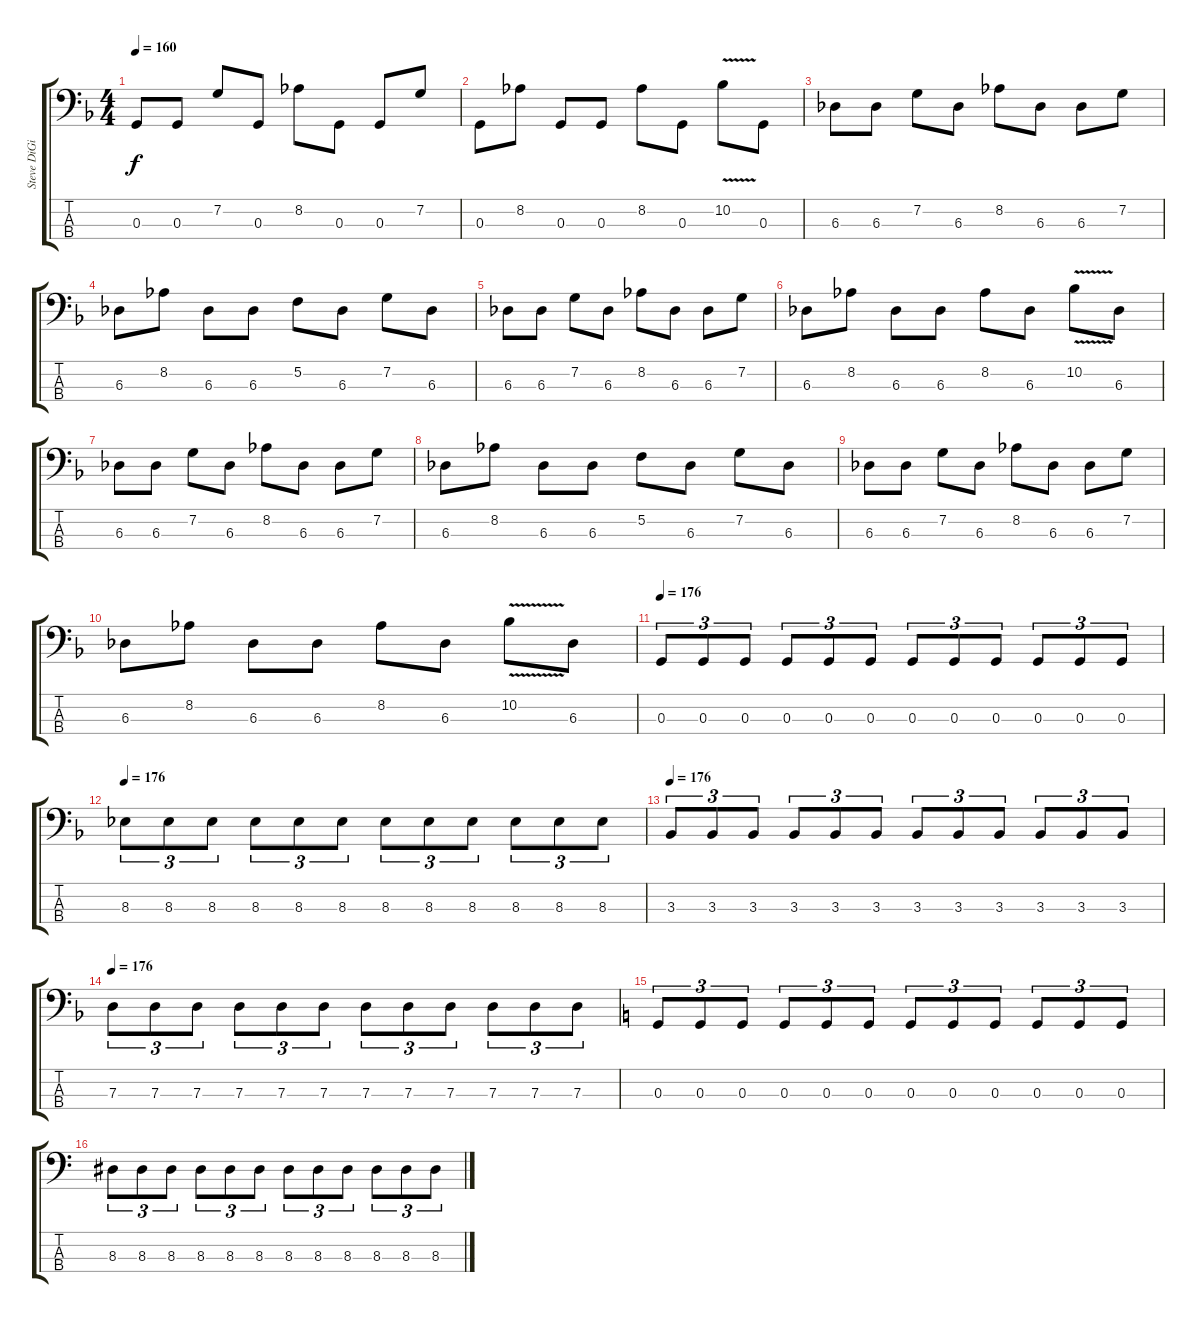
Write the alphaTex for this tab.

\track ("Steve DiGiorgio" "Steve DiGi") {instrument fretlessbass}
\staff {score tabs}
\tuning (F2 C2 G1 D1) {hide}
\ts (4 4)
\tempo 160
\clef f4
\ks f
0.3.8{dy f} 0.3.8 7.2.8 0.3.8 8.2.8 0.3.8 0.3.8 7.2.8 |
0.3.8 8.2.8 0.3.8 0.3.8 8.2.8 0.3.8 10.2{v}.8 0.3.8 |
6.3.8 6.3.8 7.2.8 6.3.8 8.2.8 6.3.8 6.3.8 7.2.8 |
6.3.8 8.2.8 6.3.8 6.3.8 5.2.8 6.3.8 7.2.8 6.3.8 |
6.3.8 6.3.8 7.2.8 6.3.8 8.2.8 6.3.8 6.3.8 7.2.8 |
6.3.8 8.2.8 6.3.8 6.3.8 8.2.8 6.3.8 10.2{v}.8 6.3.8 |
6.3.8 6.3.8 7.2.8 6.3.8 8.2.8 6.3.8 6.3.8 7.2.8 |
6.3.8 8.2.8 6.3.8 6.3.8 5.2.8 6.3.8 7.2.8 6.3.8 |
6.3.8 6.3.8 7.2.8 6.3.8 8.2.8 6.3.8 6.3.8 7.2.8 |
6.3.8 8.2.8 6.3.8 6.3.8 8.2.8 6.3.8 10.2{v}.8 6.3.8 |
\tempo 176
0.3.8{tu (3 2)} 0.3.8{tu (3 2)} 0.3.8{tu (3 2)} 0.3.8{tu (3 2)} 0.3.8{tu (3 2)} 0.3.8{tu (3 2)} 0.3.8{tu (3 2)} 0.3.8{tu (3 2)} 0.3.8{tu (3 2)} 0.3.8{tu (3 2)} 0.3.8{tu (3 2)} 0.3.8{tu (3 2)} |
\tempo 176
8.3.8{tu (3 2)} 8.3.8{tu (3 2)} 8.3.8{tu (3 2)} 8.3.8{tu (3 2)} 8.3.8{tu (3 2)} 8.3.8{tu (3 2)} 8.3.8{tu (3 2)} 8.3.8{tu (3 2)} 8.3.8{tu (3 2)} 8.3.8{tu (3 2)} 8.3.8{tu (3 2)} 8.3.8{tu (3 2)} |
\tempo 176
3.3.8{tu (3 2)} 3.3.8{tu (3 2)} 3.3.8{tu (3 2)} 3.3.8{tu (3 2)} 3.3.8{tu (3 2)} 3.3.8{tu (3 2)} 3.3.8{tu (3 2)} 3.3.8{tu (3 2)} 3.3.8{tu (3 2)} 3.3.8{tu (3 2)} 3.3.8{tu (3 2)} 3.3.8{tu (3 2)} |
\tempo 176
7.3.8{tu (3 2)} 7.3.8{tu (3 2)} 7.3.8{tu (3 2)} 7.3.8{tu (3 2)} 7.3.8{tu (3 2)} 7.3.8{tu (3 2)} 7.3.8{tu (3 2)} 7.3.8{tu (3 2)} 7.3.8{tu (3 2)} 7.3.8{tu (3 2)} 7.3.8{tu (3 2)} 7.3.8{tu (3 2)} |
\ks c
0.3.8{tu (3 2)} 0.3.8{tu (3 2)} 0.3.8{tu (3 2)} 0.3.8{tu (3 2)} 0.3.8{tu (3 2)} 0.3.8{tu (3 2)} 0.3.8{tu (3 2)} 0.3.8{tu (3 2)} 0.3.8{tu (3 2)} 0.3.8{tu (3 2)} 0.3.8{tu (3 2)} 0.3.8{tu (3 2)} |
8.3.8{tu (3 2)} 8.3.8{tu (3 2)} 8.3.8{tu (3 2)} 8.3.8{tu (3 2)} 8.3.8{tu (3 2)} 8.3.8{tu (3 2)} 8.3.8{tu (3 2)} 8.3.8{tu (3 2)} 8.3.8{tu (3 2)} 8.3.8{tu (3 2)} 8.3.8{tu (3 2)} 8.3.8{tu (3 2)}
